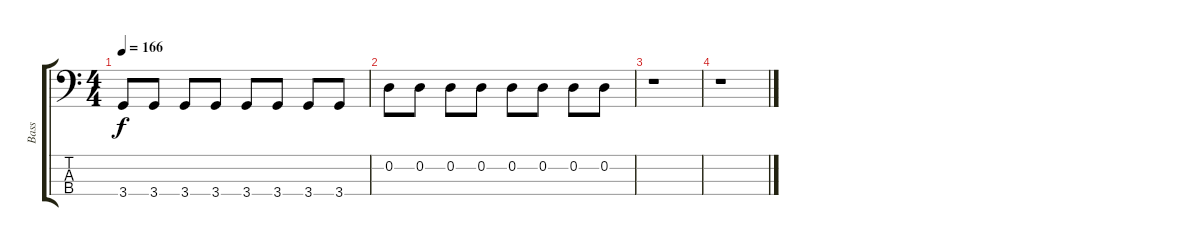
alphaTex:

\track ("Bass" "Bass") {instrument slapbass1}
\staff {score tabs}
\tuning (G2 D2 A1 E1) {hide}
\ts (4 4)
\tempo 166
\clef f4
\ks c
3.4.8{dy f} 3.4.8 3.4.8 3.4.8 3.4.8 3.4.8 3.4.8 3.4.8 |
0.2.8 0.2.8 0.2.8 0.2.8 0.2.8 0.2.8 0.2.8 0.2.8 |
r.1 |
r.1
